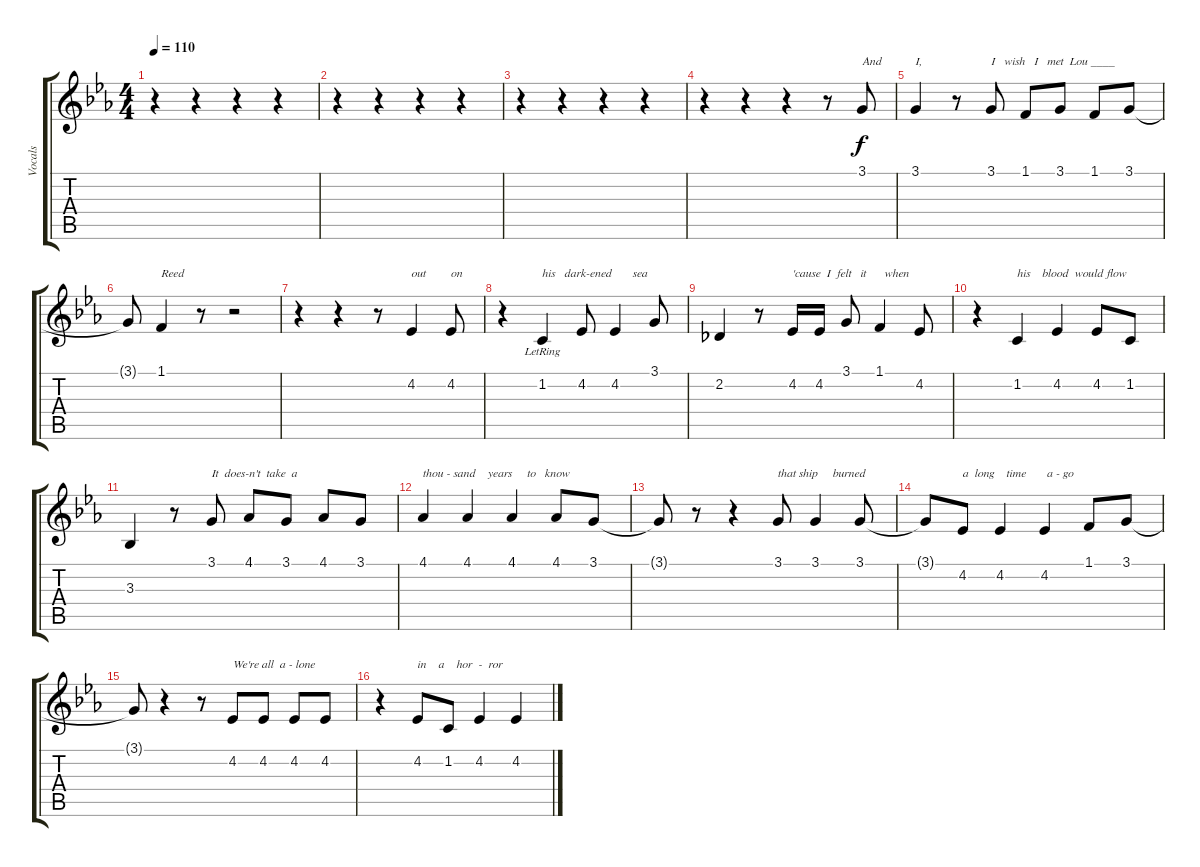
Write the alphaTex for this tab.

\track ("Vocals" "Vocals") {instrument violin}
\staff {score tabs}
\tuning (E4 B3 G3 D3 A2 E2) {hide}
\ts (4 4)
\tempo 110
\clef g2
\ks eb
r.4{dy f} r.4 r.4 r.4 |
r.4 r.4 r.4 r.4 |
r.4 r.4 r.4 r.4 |
r.4 r.4 r.4 r.8 3.1.8{txt "And"} |
3.1.4{txt "I,"} r.8 3.1.8{txt "I   wish   I   met  Lou ____"} 1.1.8 3.1.8 1.1.8 3.1.8 |
3.1{t}.8 1.1.4{txt "Reed"} r.8 r.2 |
r.4 r.4 r.8 4.2.4{txt "out"} 4.2.8{txt "on"} |
r.4 1.2{lr}.4{txt "his   dark-ened       sea"} 4.2.8 4.2.4 3.1.8 |
2.2.4 r.8 4.2.16{txt "'cause  I  felt   it      when"} 4.2.16 3.1.8 1.1.4 4.2.8 |
r.4 1.2.4{txt "his    blood  would flow"} 4.2.4 4.2.8 1.2.8 |
3.3.4 r.8 3.1.8{txt "It  does-n't  take  a"} 4.1.8 3.1.8 4.1.8 3.1.8 |
4.1.4{txt "thou - sand    years     to   know"} 4.1.4 4.1.4 4.1.8 3.1.8 |
3.1{t}.8 r.8 r.4 3.1.8{txt "that ship     burned"} 3.1.4 3.1.8 |
3.1{t}.8 4.2.8{txt "a  long    time       a - go"} 4.2.4 4.2.4 1.1.8 3.1.8 |
3.1{t}.8 r.4 r.8 4.2.8{txt "We're all  a - lone"} 4.2.8 4.2.8 4.2.8 |
r.4 4.2.8{txt "in    a    hor  -  ror"} 1.2.8 4.2.4 4.2.4
